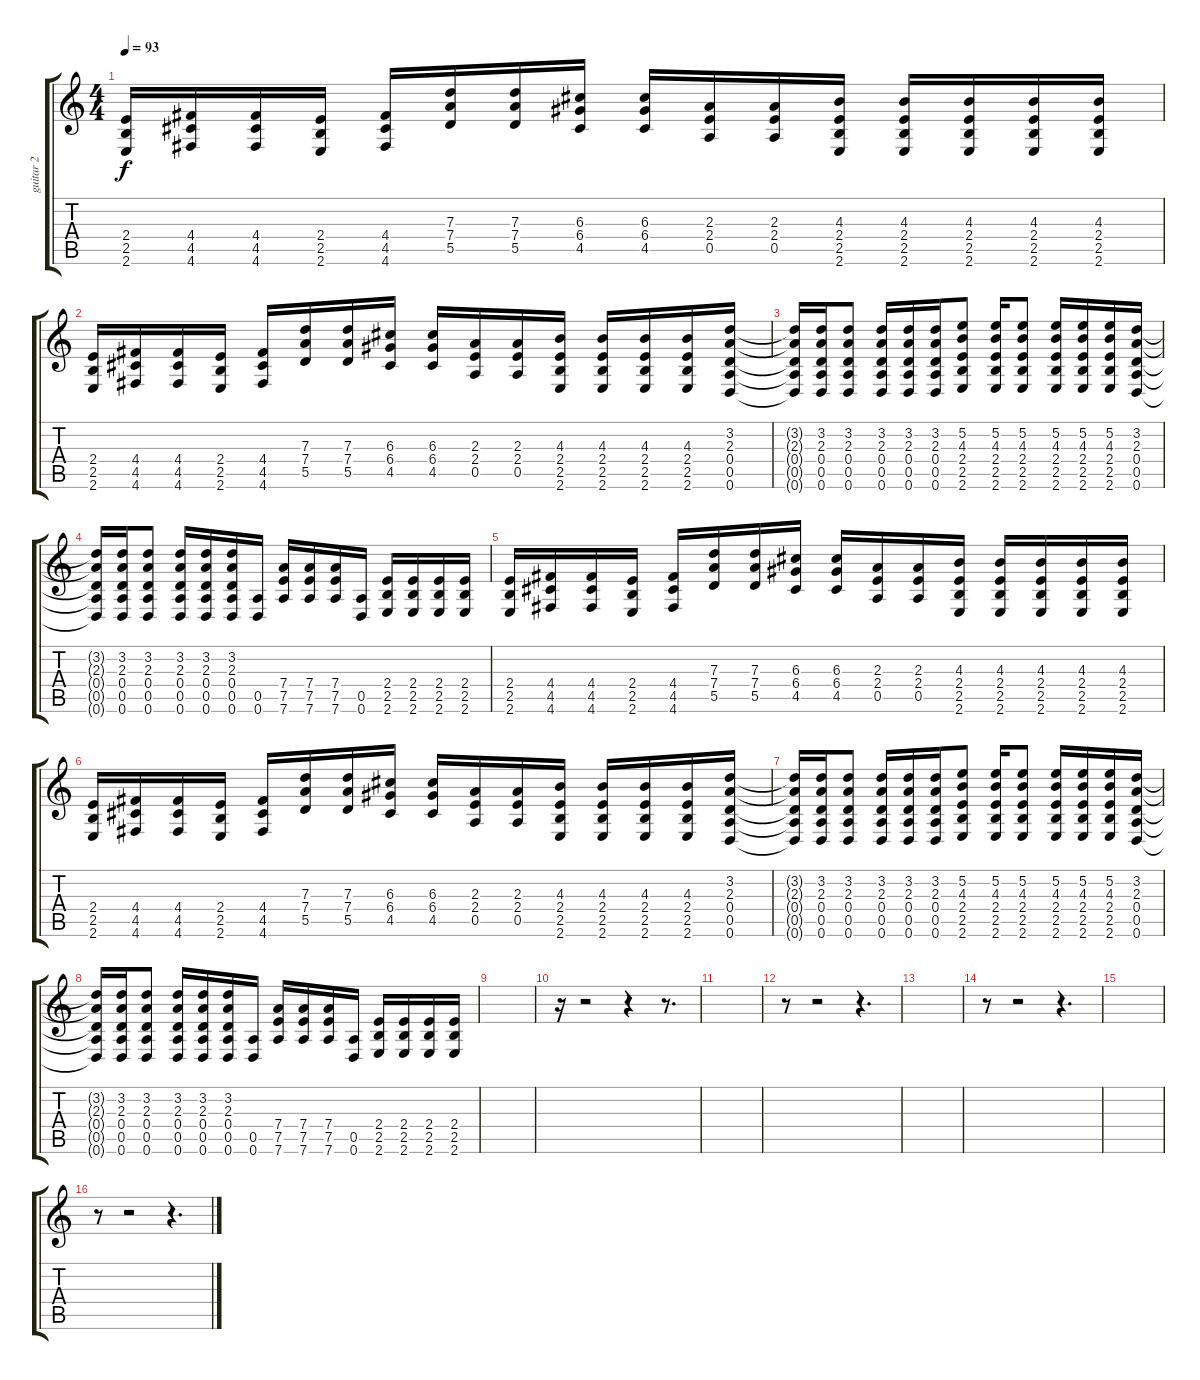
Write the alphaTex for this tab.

\track ("guitar 2" "guitar 2") {instrument distortionguitar}
\staff {score tabs}
\tuning (E4 B3 G3 D3 A2 D2) {hide}
\ts (4 4)
\tempo 93
\clef g2
\ks c
(2.4 2.5 2.6).16{dy f} (4.4 4.5 4.6).16 (4.4 4.5 4.6).16 (2.4 2.5 2.6).16 (4.4 4.5 4.6).16 (7.3 7.4 5.5).16 (7.3 7.4 5.5).16 (6.3 6.4 4.5).16 (6.3 6.4 4.5).16 (2.3 2.4 0.5).16 (2.3 2.4 0.5).16 (4.3 2.4 2.5 2.6).16 (4.3 2.4 2.5 2.6).16 (4.3 2.4 2.5 2.6).16 (4.3 2.4 2.5 2.6).16 (4.3 2.4 2.5 2.6).16 |
(2.4 2.5 2.6).16 (4.4 4.5 4.6).16 (4.4 4.5 4.6).16 (2.4 2.5 2.6).16 (4.4 4.5 4.6).16 (7.3 7.4 5.5).16 (7.3 7.4 5.5).16 (6.3 6.4 4.5).16 (6.3 6.4 4.5).16 (2.3 2.4 0.5).16 (2.3 2.4 0.5).16 (4.3 2.4 2.5 2.6).16 (4.3 2.4 2.5 2.6).16 (4.3 2.4 2.5 2.6).16 (4.3 2.4 2.5 2.6).16 (3.2 2.3 0.4 0.5 0.6).16 |
(3.2{t} 2.3{t} 0.4{t} 0.5{t} 0.6{t}).16 (3.2 2.3 0.4 0.5 0.6).16 (3.2 2.3 0.4 0.5 0.6).8 (3.2 2.3 0.4 0.5 0.6).16 (3.2 2.3 0.4 0.5 0.6).16 (3.2 2.3 0.4 0.5 0.6).16 (5.2 4.3 2.4 2.5 2.6).8 (5.2 4.3 2.4 2.5 2.6).16 (5.2 4.3 2.4 2.5 2.6).8 (5.2 4.3 2.4 2.5 2.6).16 (5.2 4.3 2.4 2.5 2.6).16 (5.2 4.3 2.4 2.5 2.6).16 (3.2 2.3 0.4 0.5 0.6).16 |
(3.2{t} 2.3{t} 0.4{t} 0.5{t} 0.6{t}).16 (3.2 2.3 0.4 0.5 0.6).16 (3.2 2.3 0.4 0.5 0.6).8 (3.2 2.3 0.4 0.5 0.6).16 (3.2 2.3 0.4 0.5 0.6).16 (3.2 2.3 0.4 0.5 0.6).16 (0.5 0.6).16 (7.4 7.5 7.6).16 (7.4 7.5 7.6).16 (7.4 7.5 7.6).16 (0.5 0.6).16 (2.4 2.5 2.6).16 (2.4 2.5 2.6).16 (2.4 2.5 2.6).16 (2.4 2.5 2.6).16 |
(2.4 2.5 2.6).16 (4.4 4.5 4.6).16 (4.4 4.5 4.6).16 (2.4 2.5 2.6).16 (4.4 4.5 4.6).16 (7.3 7.4 5.5).16 (7.3 7.4 5.5).16 (6.3 6.4 4.5).16 (6.3 6.4 4.5).16 (2.3 2.4 0.5).16 (2.3 2.4 0.5).16 (4.3 2.4 2.5 2.6).16 (4.3 2.4 2.5 2.6).16 (4.3 2.4 2.5 2.6).16 (4.3 2.4 2.5 2.6).16 (4.3 2.4 2.5 2.6).16 |
(2.4 2.5 2.6).16 (4.4 4.5 4.6).16 (4.4 4.5 4.6).16 (2.4 2.5 2.6).16 (4.4 4.5 4.6).16 (7.3 7.4 5.5).16 (7.3 7.4 5.5).16 (6.3 6.4 4.5).16 (6.3 6.4 4.5).16 (2.3 2.4 0.5).16 (2.3 2.4 0.5).16 (4.3 2.4 2.5 2.6).16 (4.3 2.4 2.5 2.6).16 (4.3 2.4 2.5 2.6).16 (4.3 2.4 2.5 2.6).16 (3.2 2.3 0.4 0.5 0.6).16 |
(3.2{t} 2.3{t} 0.4{t} 0.5{t} 0.6{t}).16 (3.2 2.3 0.4 0.5 0.6).16 (3.2 2.3 0.4 0.5 0.6).8 (3.2 2.3 0.4 0.5 0.6).16 (3.2 2.3 0.4 0.5 0.6).16 (3.2 2.3 0.4 0.5 0.6).16 (5.2 4.3 2.4 2.5 2.6).8 (5.2 4.3 2.4 2.5 2.6).16 (5.2 4.3 2.4 2.5 2.6).8 (5.2 4.3 2.4 2.5 2.6).16 (5.2 4.3 2.4 2.5 2.6).16 (5.2 4.3 2.4 2.5 2.6).16 (3.2 2.3 0.4 0.5 0.6).16 |
(3.2{t} 2.3{t} 0.4{t} 0.5{t} 0.6{t}).16 (3.2 2.3 0.4 0.5 0.6).16 (3.2 2.3 0.4 0.5 0.6).8 (3.2 2.3 0.4 0.5 0.6).16 (3.2 2.3 0.4 0.5 0.6).16 (3.2 2.3 0.4 0.5 0.6).16 (0.5 0.6).16 (7.4 7.5 7.6).16 (7.4 7.5 7.6).16 (7.4 7.5 7.6).16 (0.5 0.6).16 (2.4 2.5 2.6).16 (2.4 2.5 2.6).16 (2.4 2.5 2.6).16 (2.4 2.5 2.6).16 |
|
r.16 r.2 r.4 r.8{d} |
|
r.8 r.2 r.4{d} |
|
r.8 r.2 r.4{d} |
|
r.8 r.2 r.4{d}
